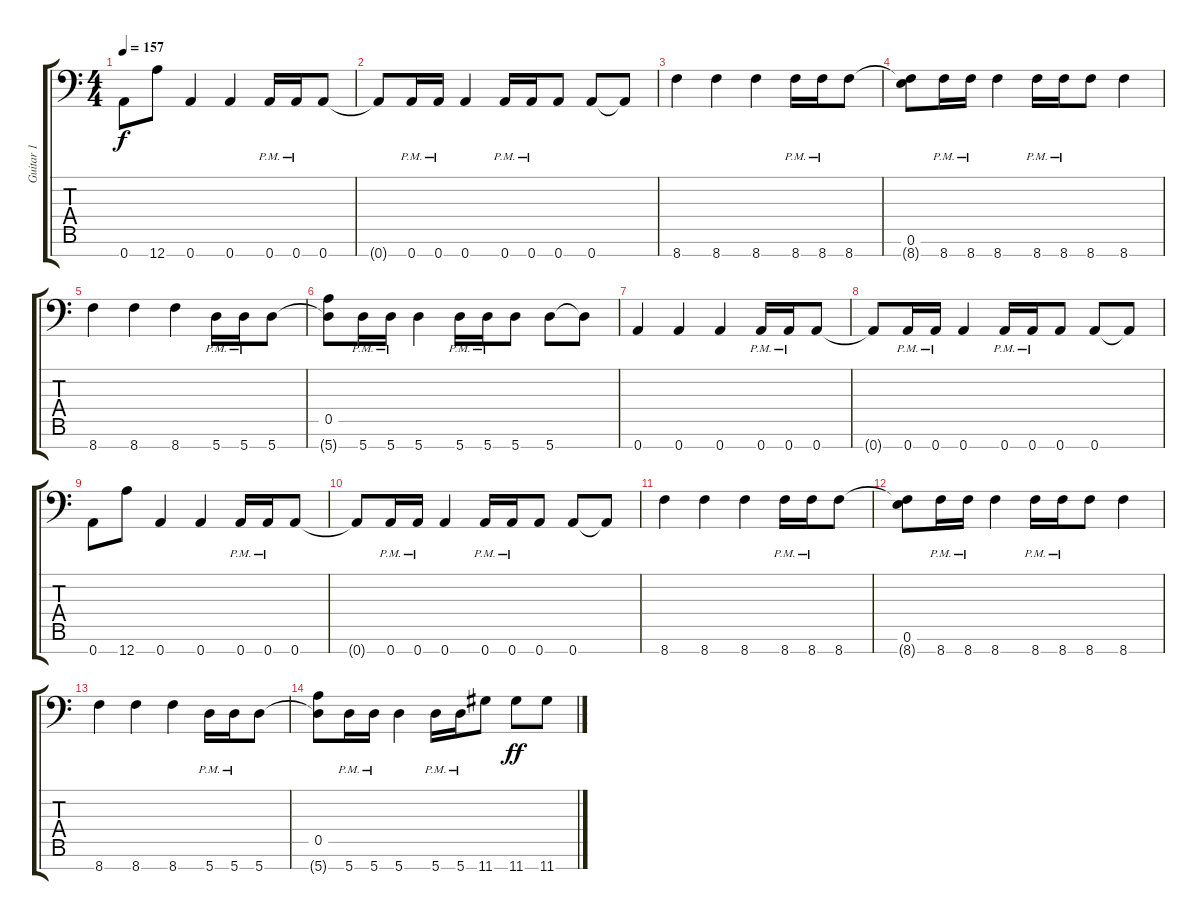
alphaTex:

\track ("Guitar 1" "Guitar 1") {instrument distortionguitar}
\staff {score tabs}
\tuning (E4 B3 G3 D3 A2 E2 A1) {hide}
\ts (4 4)
\tempo 157
\clef f4
\ks c
0.7.8{dy f} 12.7.8 0.7.4 0.7.4 0.7{pm}.16 0.7{pm}.16 0.7.8 |
0.7{t}.8 0.7{pm}.16 0.7{pm}.16 0.7.4 0.7{pm}.16 0.7{pm}.16 0.7.8 0.7.8 0.7{t}.8 |
8.7.4 8.7.4 8.7.4 8.7{pm}.16 8.7{pm}.16 8.7.8 |
(0.6 8.7{t}).8 8.7{pm}.16 8.7{pm}.16 8.7.4 8.7{pm}.16 8.7{pm}.16 8.7.8 8.7.4 |
8.7.4 8.7.4 8.7.4 5.7{pm}.16 5.7{pm}.16 5.7.8 |
(0.5 5.7{t}).8 5.7{pm}.16 5.7{pm}.16 5.7.4 5.7{pm}.16 5.7{pm}.16 5.7.8 5.7.8 5.7{t}.8 |
0.7.4 0.7.4 0.7.4 0.7{pm}.16 0.7{pm}.16 0.7.8 |
0.7{t}.8 0.7{pm}.16 0.7{pm}.16 0.7.4 0.7{pm}.16 0.7{pm}.16 0.7.8 0.7.8 0.7{t}.8 |
0.7.8 12.7.8 0.7.4 0.7.4 0.7{pm}.16 0.7{pm}.16 0.7.8 |
0.7{t}.8 0.7{pm}.16 0.7{pm}.16 0.7.4 0.7{pm}.16 0.7{pm}.16 0.7.8 0.7.8 0.7{t}.8 |
8.7.4 8.7.4 8.7.4 8.7{pm}.16 8.7{pm}.16 8.7.8 |
(0.6 8.7{t}).8 8.7{pm}.16 8.7{pm}.16 8.7.4 8.7{pm}.16 8.7{pm}.16 8.7.8 8.7.4 |
8.7.4 8.7.4 8.7.4 5.7{pm}.16 5.7{pm}.16 5.7.8 |
(0.5 5.7{t}).8 5.7{pm}.16 5.7{pm}.16 5.7.4 5.7{pm}.16 5.7{pm}.16 11.7.8 11.7.8{dy ff} 11.7.8
